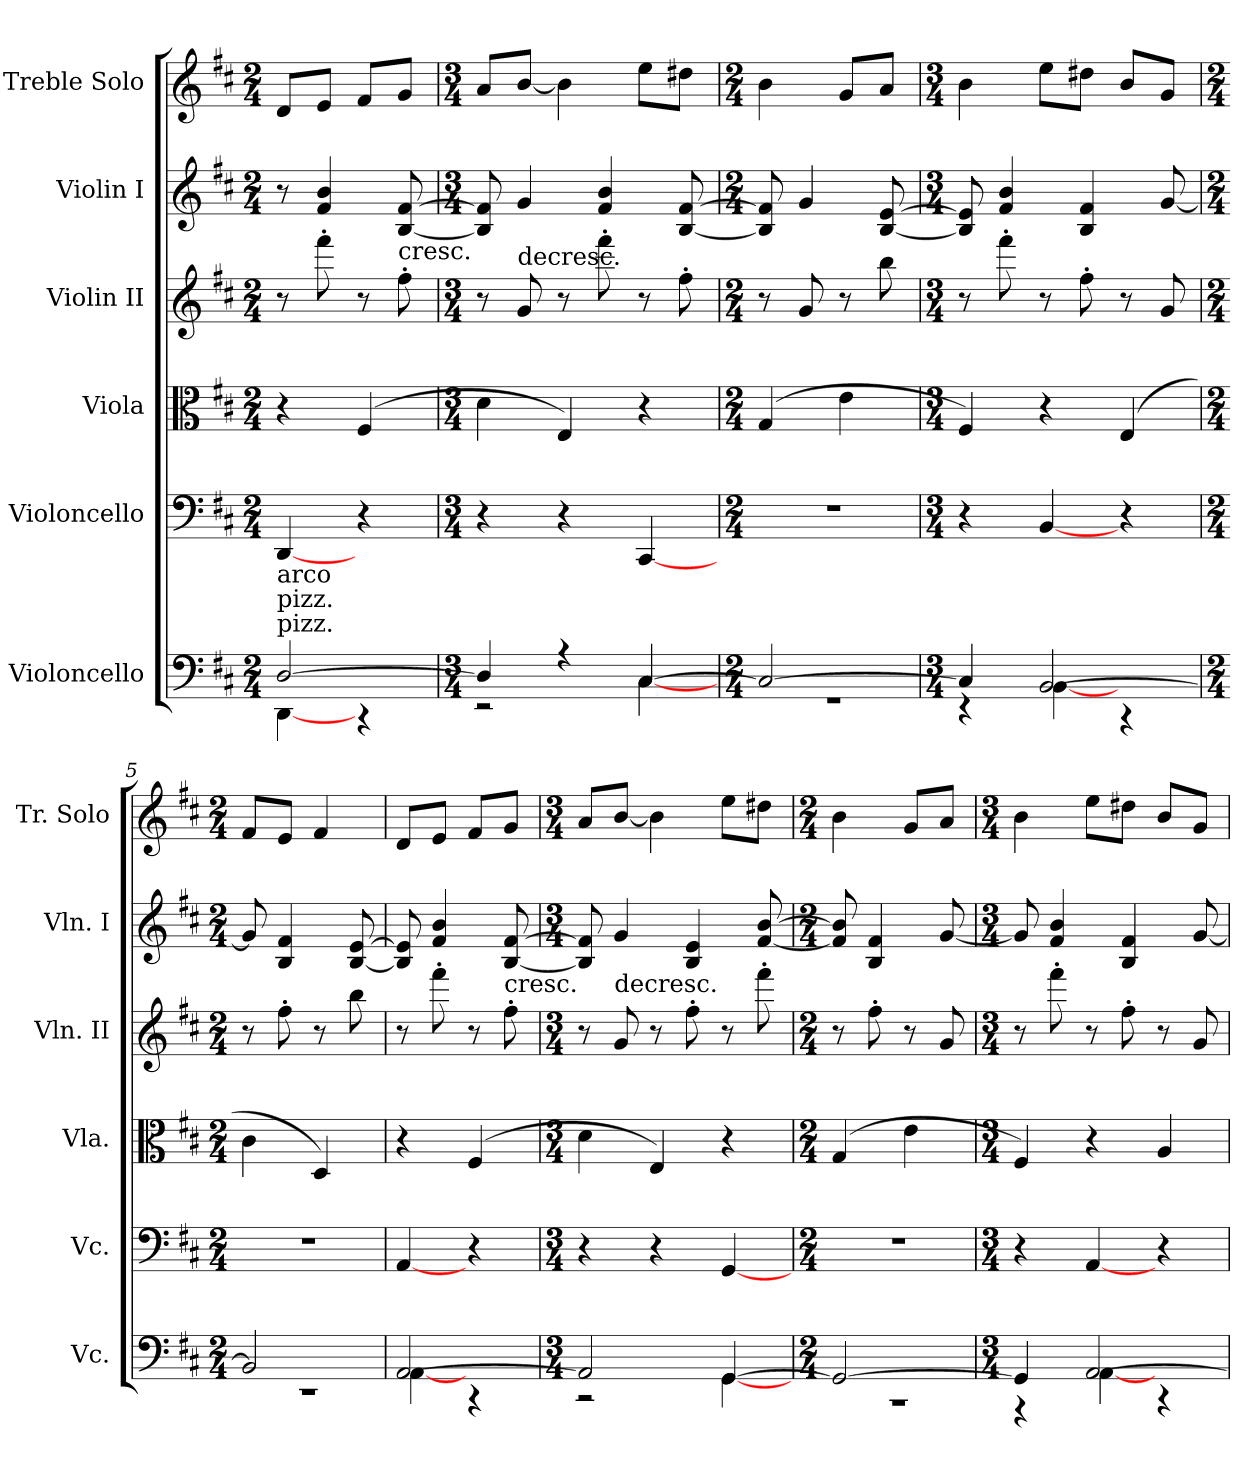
**kern	**kern	**kern	**kern	**kern	**kern
*part6	*part5	*part4	*part3	*part2	*part1
*staff6	*staff5	*staff4	*staff3	*staff2	*staff1
*I"Violoncello	*I"Violoncello	*I"Viola	*I"Violin II	*I"Violin I	*I"Treble Solo
*I'Vc.	*I'Vc.	*I'Vla.	*I'Vln. II	*I'Vln. I	*I'Tr. Solo
*clefF4	*clefF4	*clefC3	*clefG2	*clefG2	*clefG2
*k[f#c#]	*k[f#c#]	*k[f#c#]	*k[f#c#]	*k[f#c#]	*k[f#c#]
*M2/4	*M2/4	*M2/4	*M2/4	*M2/4	*M2/4
=1	=1	=1	=1	=1	=1
*^	*	*	*	*	*
!LO:TX:a:t=pizz.	!	!	!	!	!	!
!LO:TX:a:t=pizz.	!	!	!	!	!	!
!LO:TX:a:t=arco	!	!	!	!	!	!
[2D	[4DD	[4DD	4r	8r	8r	8dL
.	.	.	.	8fff#'	4f# 4b	8eJ
.	4r	4r	(4F#	8r	.	8f#L
!	!	!	!	!LO:TX:t=cresc.	!	!
.	.	.	.	8ff#'	[8B [8f#	8gJ
=2	=2	=2	=2	=2	=2	=2
*M3/4	*	*M3/4	*M3/4	*M3/4	*M3/4	*M3/4
4D]	2r	4r	4d	8r	8B] 8f#]	8aL
!	!	!	!	!LO:TX:t=decresc.	!	!
.	.	.	.	8g	4g	[8bJ
4r	.	4r	4E)	8r	.	4b]
.	.	.	.	8fff#'	4f# 4b	.
[4C#	[4C#	[4CC#	4r	8r	.	8eeL
.	.	.	.	8ff#'	[8B [8f#	8dd#XJ
=3	=3	=3	=3	=3	=3	=3
*M2/4	*	*M2/4	*M2/4	*M2/4	*M2/4	*M2/4
2C#_	2r	2r	(4G	8r	8B] 8f#]	4b
.	.	.	.	8g	4g	.
.	.	.	4e	8r	.	8gL
.	.	.	.	8bb	[8B [8e	8aJ
=4	=4	=4	=4	=4	=4	=4
*M3/4	*	*M3/4	*M3/4	*M3/4	*M3/4	*M3/4
4C#]	4r	4r	4F#)	8r	8B] 8e]	4b
.	.	.	.	8fff#'	4f# 4b	.
[2BB	[4BB	[4BB	4r	8r	.	8eeL
.	.	.	.	8ff#'	4B 4f#	8dd#XJ
.	4r	4r	(4E	8r	.	8bL
.	.	.	.	8g	[8g	8gJ
=5	=5	=5	=5	=5	=5	=5
*M2/4	*	*M2/4	*M2/4	*M2/4	*M2/4	*M2/4
2BB]	2r	2r	4c#	8r	8g]	8f#L
.	.	.	.	8ff#'	4B 4f#	8eJ
.	.	.	4D)	8r	.	4f#
.	.	.	.	8bb	[8B [8e	.
=6	=6	=6	=6	=6	=6	=6
[2AA	[4AA	[4AA	4r	8r	8B] 8e]	8dL
.	.	.	.	8fff#'	4f# 4b	8eJ
.	4r	4r	(4F#	8r	.	8f#L
!	!	!	!	!LO:TX:t=cresc.	!	!
.	.	.	.	8ff#'	[8B [8f#	8gJ
=7	=7	=7	=7	=7	=7	=7
*M3/4	*	*M3/4	*M3/4	*M3/4	*M3/4	*M3/4
2AA]	2r	4r	4d	8r	8B] 8f#]	8aL
!	!	!	!	!LO:TX:t=decresc.	!	!
.	.	.	.	8g	4g	[8bJ
.	.	4r	4E)	8r	.	4b]
.	.	.	.	8ff#'	4B 4e	.
[4GG	[4GG	[4GG	4r	8r	.	8eeL
.	.	.	.	8fff#'	[8f# [8b	8dd#XJ
=8	=8	=8	=8	=8	=8	=8
*M2/4	*	*M2/4	*M2/4	*M2/4	*M2/4	*M2/4
2GG_	2r	2r	(4G	8r	8f#] 8b]	4b
.	.	.	.	8ff#'	4B 4f#	.
.	.	.	4e	8r	.	8gL
.	.	.	.	8g	[8g	8aJ
=9	=9	=9	=9	=9	=9	=9
*M3/4	*	*M3/4	*M3/4	*M3/4	*M3/4	*M3/4
4GG]	4r	4r	4F#)	8r	8g]	4b
.	.	.	.	8fff#'	4f# 4b	.
[2AA	[4AA	[4AA	4r	8r	.	8eeL
.	.	.	.	8ff#'	4B 4f#	8dd#XJ
.	4r	4r	4A	8r	.	8bL
.	.	.	.	8g	[8g	8gJ
*v	*v	*	*	*	*	*
=	=	=	=	=	=
*-	*-	*-	*-	*-	*-
